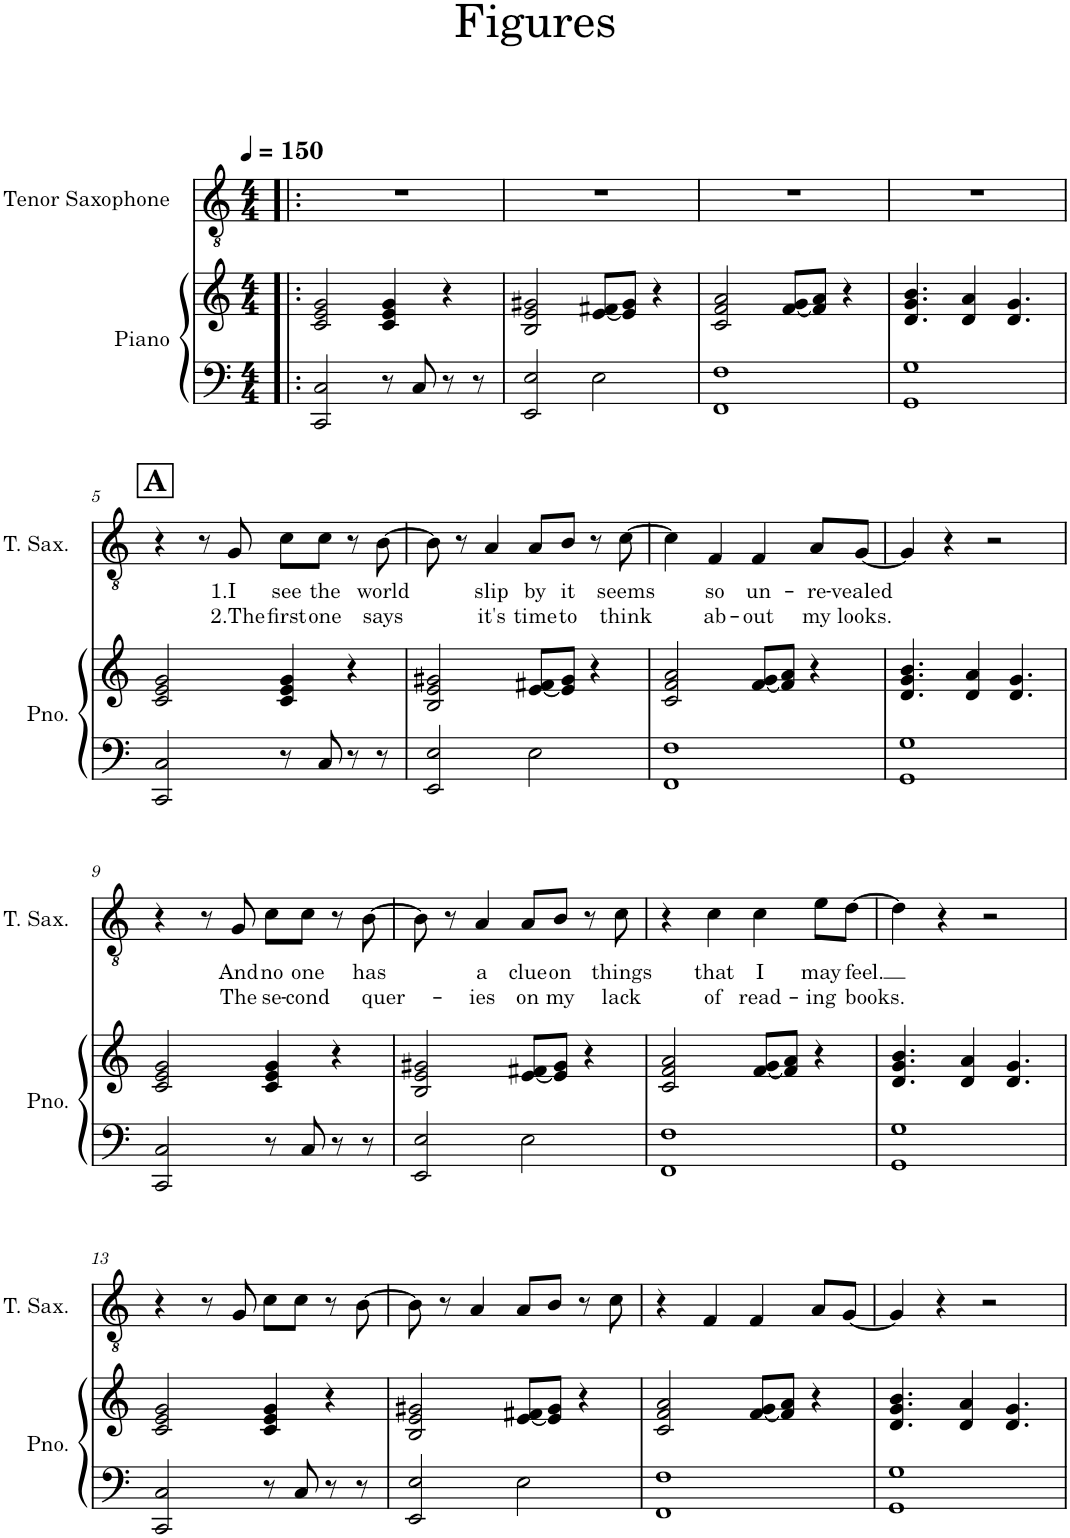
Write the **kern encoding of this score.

**kern	**kern	**kern	**text	**text
*part2	*part2	*part1	*part1	*part1
*staff3	*staff2	*staff1	*staff1	*staff1
*I"Piano	*	*I"Tenor Saxophone	*	*
*I'Pno.	*	*I'T. Sax.	*	*
*clefF4	*clefG2	*clefGv2	*	*
*	*	*ITrd8c14	*	*
*k[]	*k[]	*k[]	*	*
*M4/4	*M4/4	*M4/4	*	*
*MM150	*MM150	*MM150	*	*
=1!|:	=1!|:	=1!|:	=1!|:	=1!|:
2CC/ 2C/	2c/ 2e/ 2g/	1r	.	.
8r	4c/ 4e/ 4g/	.	.	.
8C/	.	.	.	.
8r	4r	.	.	.
8r	.	.	.	.
=2	=2	=2	=2	=2
2EE/ 2E/	2B/ 2e/ 2g#X/	1r	.	.
2E\	[8e/ 8f#X/L	.	.	.
.	8e/] 8g#/J	.	.	.
.	4r	.	.	.
=3	=3	=3	=3	=3
1FF 1F	2c/ 2f/ 2a/	1r	.	.
.	[8f/ 8g/L	.	.	.
.	8f/] 8a/J	.	.	.
.	4r	.	.	.
=4	=4	=4	=4	=4
1GG 1G	4.d/ 4.g/ 4.b/	1r	.	.
.	4d/ 4a/	.	.	.
.	4.d/ 4.g/	.	.	.
!!LO:LB:g=z
!!LO:REH:place=s1:a:B:cj:fs=14:t=A
=5	=5	=5	=5	=5
2CC/ 2C/	2c/ 2e/ 2g/	4r	.	.
.	.	8r	.	.
!	!	!	!LO:LY:b	!LO:LY:b
.	.	8G/	1.I	2.The
!	!	!	!LO:LY:b	!LO:LY:b
8r	4c/ 4e/ 4g/	8c\L	see	first
!	!	!	!LO:LY:b	!LO:LY:b
8C/	.	8c\J	the	one
8r	4r	8r	.	.
!	!	!	!LO:LY:b	!LO:LY:b
8r	.	[8B\	world	says
=6	=6	=6	=6	=6
2EE/ 2E/	2B/ 2e/ 2g#X/	8B\]	.	.
.	.	8r	.	.
!	!	!	!LO:LY:b	!LO:LY:b
.	.	4A/	slip	it's
!	!	!	!LO:LY:b	!LO:LY:b
2E\	[8e/ 8f#X/L	8A/L	by	time
!	!	!	!LO:LY:b	!LO:LY:b
.	8e/] 8g#/J	8B/J	it	to
.	4r	8r	.	.
!	!	!	!LO:LY:b	!LO:LY:b
.	.	[8c\	seems	think
=7	=7	=7	=7	=7
1FF 1F	2c/ 2f/ 2a/	4c\]	.	.
!	!	!	!LO:LY:b	!LO:LY:b
.	.	4F/	so	ab-
!	!	!	!LO:LY:b	!LO:LY:b
.	[8f/ 8g/L	4F/	un-	-out
.	8f/] 8a/J	.	.	.
!	!	!	!LO:LY:b	!LO:LY:b
.	4r	8A/L	-re-	my
!	!	!	!LO:LY:b	!LO:LY:b
.	.	[8G/J	-vealed	looks.
=8	=8	=8	=8	=8
1GG 1G	4.d/ 4.g/ 4.b/	4G/]	.	.
.	.	4r	.	.
.	4d/ 4a/	.	.	.
.	.	2r	.	.
.	4.d/ 4.g/	.	.	.
!!LO:LB:g=z
=9	=9	=9	=9	=9
2CC/ 2C/	2c/ 2e/ 2g/	4r	.	.
.	.	8r	.	.
!	!	!	!LO:LY:b	!LO:LY:b
.	.	8G/	And	The
!	!	!	!LO:LY:b	!LO:LY:b
8r	4c/ 4e/ 4g/	8c\L	no	se-
!	!	!	!LO:LY:b	!LO:LY:b
8C/	.	8c\J	one	-cond
8r	4r	8r	.	.
!	!	!	!LO:LY:b	!LO:LY:b
8r	.	[8B\	has	quer-
=10	=10	=10	=10	=10
2EE/ 2E/	2B/ 2e/ 2g#X/	8B\]	.	.
.	.	8r	.	.
!	!	!	!LO:LY:b	!LO:LY:b
.	.	4A/	a	ies
!	!	!	!LO:LY:b	!LO:LY:b
2E\	[8e/ 8f#X/L	8A/L	clue	on
!	!	!	!LO:LY:b	!LO:LY:b
.	8e/] 8g#/J	8B/J	on	my
.	4r	8r	.	.
!	!	!	!LO:LY:b	!LO:LY:b
.	.	8c\	things	lack
=11	=11	=11	=11	=11
1FF 1F	2c/ 2f/ 2a/	4r	.	.
!	!	!	!LO:LY:b	!LO:LY:b
.	.	4c\	that	of
!	!	!	!LO:LY:b	!LO:LY:b
.	[8f/ 8g/L	4c\	I	read-
.	8f/] 8a/J	.	.	.
!	!	!	!LO:LY:b	!LO:LY:b
.	4r	8e\L	may	-ing
!	!	!	!LO:LY:b	!LO:LY:b
.	.	[8d\J	feel.	books.
=12	=12	=12	=12	=12
1GG 1G	4.d/ 4.g/ 4.b/	4d\]	.	.
.	.	4r	.	.
.	4d/ 4a/	.	.	.
.	.	2r	.	.
.	4.d/ 4.g/	.	.	.
!!LO:LB:g=z
=13	=13	=13	=13	=13
2CC/ 2C/	2c/ 2e/ 2g/	4r	.	.
.	.	8r	.	.
.	.	8G/	.	.
8r	4c/ 4e/ 4g/	8c\L	.	.
8C/	.	8c\J	.	.
8r	4r	8r	.	.
8r	.	[8B\	.	.
=14	=14	=14	=14	=14
2EE/ 2E/	2B/ 2e/ 2g#X/	8B\]	.	.
.	.	8r	.	.
.	.	4A/	.	.
2E\	[8e/ 8f#X/L	8A/L	.	.
.	8e/] 8g#/J	8B/J	.	.
.	4r	8r	.	.
.	.	8c\	.	.
=15	=15	=15	=15	=15
1FF 1F	2c/ 2f/ 2a/	4r	.	.
.	.	4F/	.	.
.	[8f/ 8g/L	4F/	.	.
.	8f/] 8a/J	.	.	.
.	4r	8A/L	.	.
.	.	[8G/J	.	.
=16	=16	=16	=16	=16
1GG 1G	4.d/ 4.g/ 4.b/	4G/]	.	.
.	.	4r	.	.
.	4d/ 4a/	.	.	.
.	.	2r	.	.
.	4.d/ 4.g/	.	.	.
=	=	=	=	=
*-	*-	*-	*-	*-
